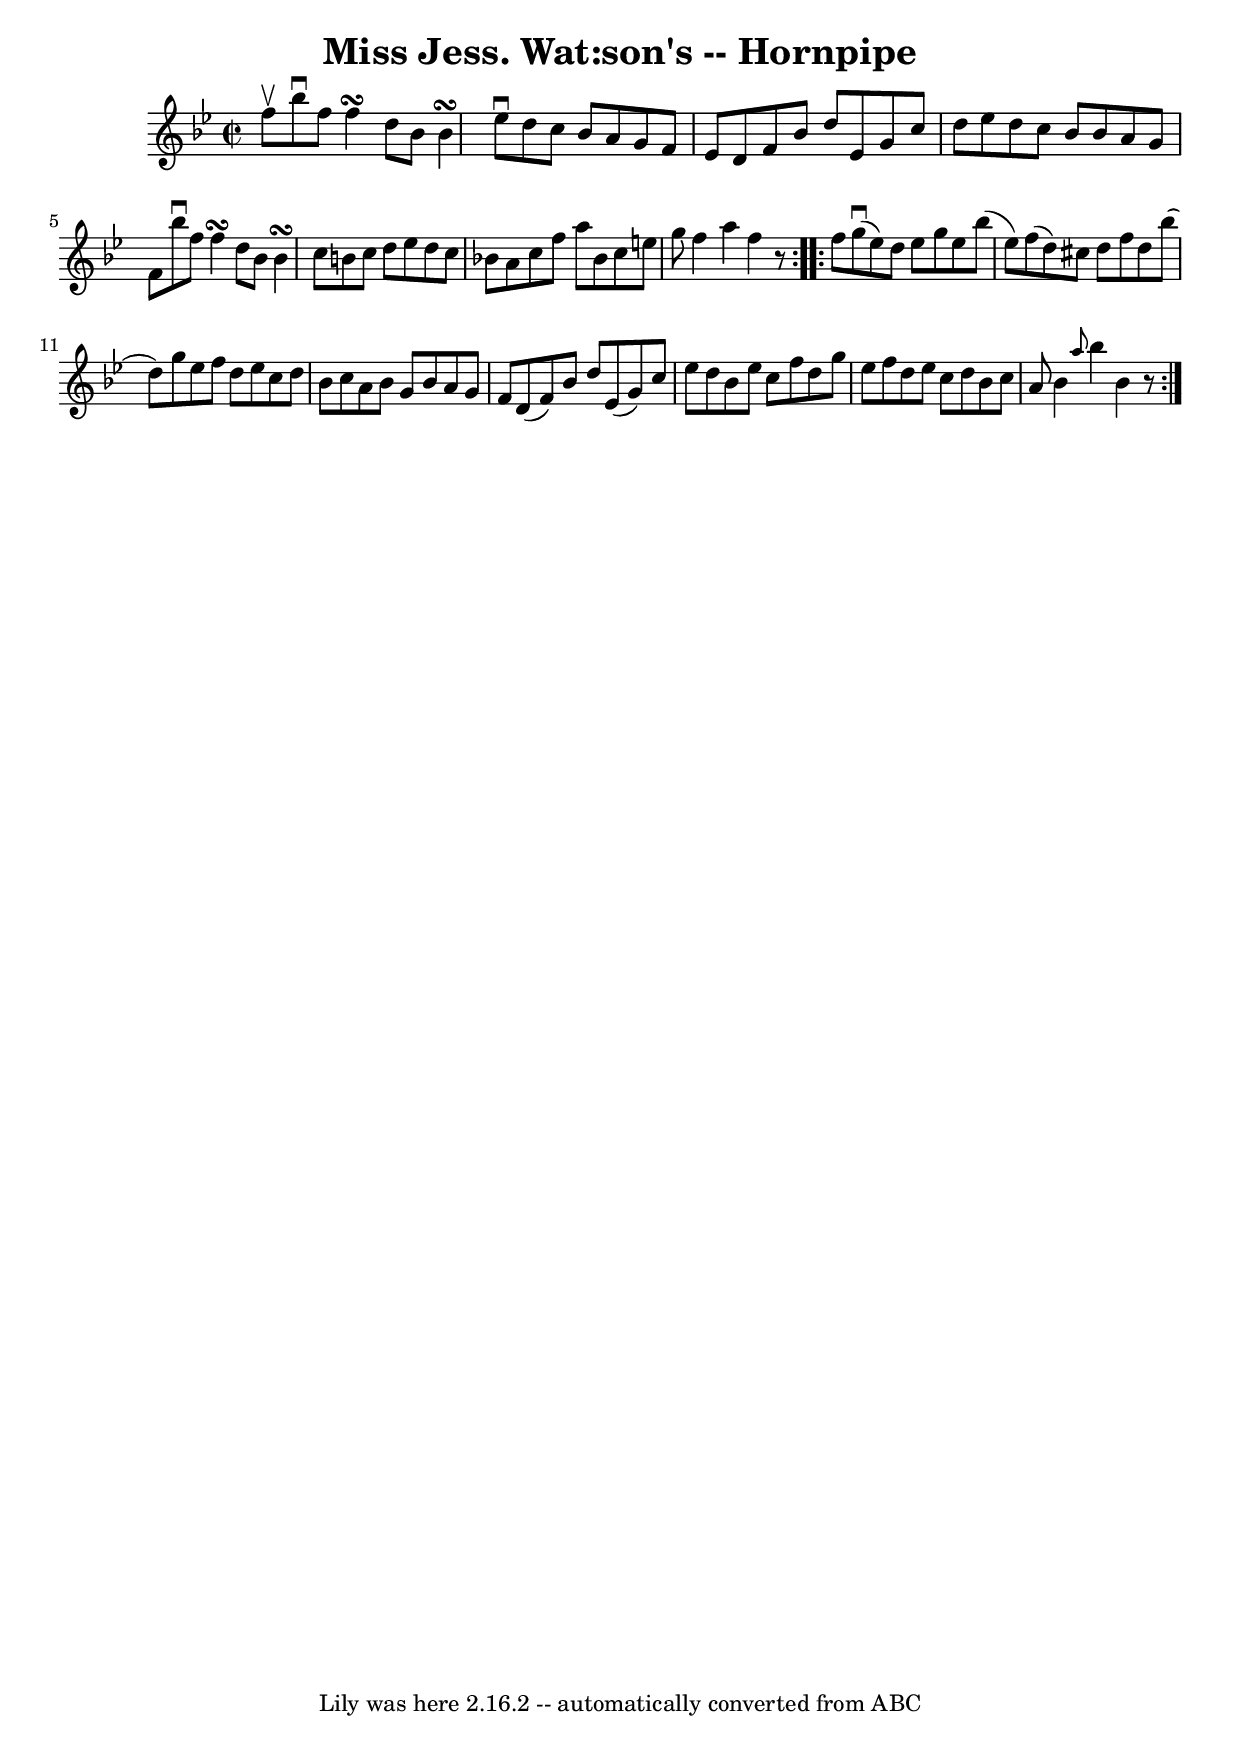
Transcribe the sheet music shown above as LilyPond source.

\version "2.16.2"
\include "Mammoth.ily"
\header {
  %% book = "Cole's 1000 Fiddle Tunes"
  crossRefNumber = "1"
  footnotes = ""
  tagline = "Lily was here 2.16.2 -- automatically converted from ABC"
  title = "Miss Jess. Wat:son's -- Hornpipe"

}
voicedefault =  {



  \repeat volta 2 {

    \override Staff.TimeSignature #'style = #'C
    \time 2/2 
    \key bes \major f''8^\upbow |
    bes''8^\downbow f''8    
    f''4\turn d''8 bes'8 bes'4\turn  |
    ees''8^\downbow d''8    
    c''8 bes'8 a'8 g'8 f'8 ees'8  |
    d'8 f'8 bes'8    
    d''8 ees'8 g'8 c''8 d''8  |
    ees''8 d''8 c''8    
    bes'8 bes'8 a'8 g'8 f'8  |
    bes''8^\downbow f''8    
    f''4\turn d''8 bes'8 bes'4\turn  |
    c''8 b'8 c''8    
    d''8 ees''8 d''8 c''8 bes'!8  |
    a'8 c''8 f''8    
    a''8 bes'8 c''8 e''8 g''8  |
    f''4 a''4 f''4    r8 
  }  
  
  \repeat volta 2 {
    f''8  |
    g''8 (^\downbow ees''8) d''8   
    ees''8 g''8 ees''8 bes''8 (ees''8) |
    f''8 (d''8) 
    cis''8 d''8 f''8 d''8 bes''8 (d''8) |
    g''8    
    ees''8 f''8 d''8 ees''8 c''8 d''8 bes'8  |
    c''8    
    a'8 bes'8 g'8 bes'8 a'8 g'8 f'8  |
    d'8 (f'8) 
    bes'8 d''8 ees'8 (g'8) c''8 ees''8  |
    d''8 bes'8 
    ees''8 c''8 f''8 d''8 g''8 ees''8  |
    f''8 d''8    
    ees''8 c''8 d''8 bes'8 c''8 a'8  |
    bes'4  \grace {    
      a''8  
    } bes''4 bes'4    r8 
  }   

}

\score{
  <<

    \context Staff="default"
    {
      \voicedefault 
      
    }

  >>
  \layout {
    
  }
  \midi {
  }

}
